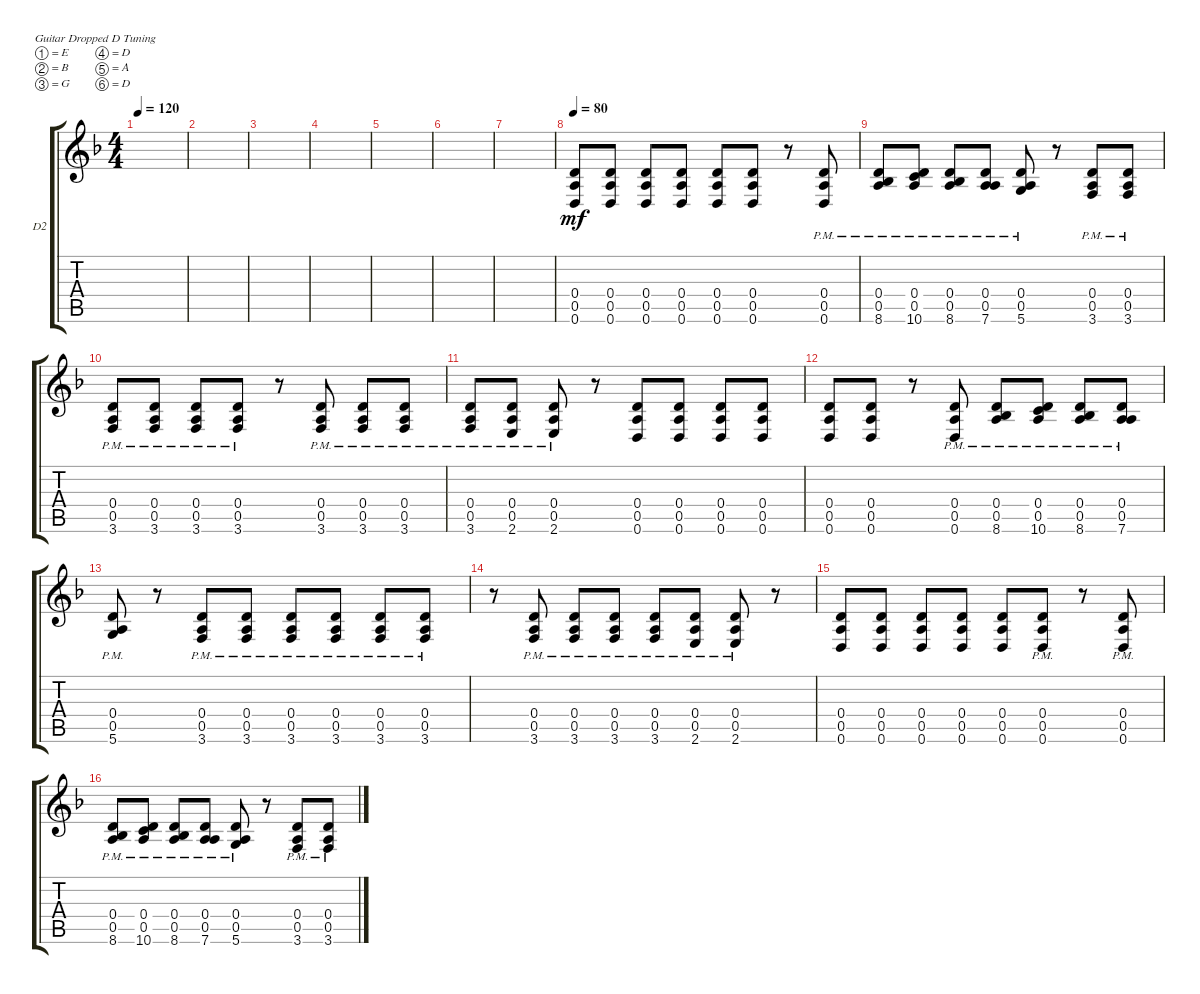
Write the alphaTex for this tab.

\defaultSystemsLayout 4
\bracketExtendMode groupsimilarinstruments
\firstSystemTrackNameOrientation horizontal
\otherSystemsTrackNameOrientation horizontal
\track ("Distortion 2" "D2") {instrument distortionguitar}
\staff {score tabs}
\tuning (E4 B3 G3 D3 A2 D2)
\ts (4 4)
\tempo 120
\clef g2
\ks f
|
|
|
|
|
|
|
\tempo 80
(0.5 0.4 0.6).8{dy mf} (0.4 0.5 0.6).8 (0.5 0.4 0.6).8 (0.4 0.5 0.6).8 (0.5 0.4 0.6).8 (0.4 0.5 0.6).8 r.8 (0.5 0.4{pm} 0.6).8 |
(0.5 8.6 0.4{pm}).8 (0.5 0.4{pm} 10.6).8 (8.6 0.5 0.4{pm}).8 (0.5 0.4{pm} 7.6).8 (5.6 0.5 0.4{pm}).8 r.8 (3.6 0.5 0.4{pm}).8 (3.6 0.4{pm} 0.5).8 |
(3.6 0.5 0.4{pm}).8 (3.6 0.4{pm} 0.5).8 (3.6 0.5 0.4{pm}).8 (3.6 0.4{pm} 0.5).8 r.8 (3.6 0.5 0.4{pm}).8 (3.6 0.4{pm} 0.5).8 (3.6 0.5 0.4{pm}).8 |
(3.6 0.4{pm} 0.5).8 (2.6 0.5 0.4{pm}).8 (2.6 0.5 0.4{pm}).8 r.8 (0.5 0.4 0.6).8 (0.4 0.5 0.6).8 (0.5 0.4 0.6).8 (0.4 0.5 0.6).8 |
(0.5 0.4 0.6).8 (0.4 0.5 0.6).8 r.8 (0.5 0.4{pm} 0.6).8 (0.5 8.6 0.4{pm}).8 (0.5 0.4{pm} 10.6).8 (8.6 0.5 0.4{pm}).8 (0.5 0.4{pm} 7.6).8 |
(5.6 0.5 0.4{pm}).8 r.8 (3.6 0.4{pm} 0.5).8 (3.6 0.5 0.4{pm}).8 (3.6 0.4{pm} 0.5).8 (3.6 0.5 0.4{pm}).8 (3.6 0.4{pm} 0.5).8 (3.6 0.5 0.4{pm}).8 |
r.8 (3.6 0.4{pm} 0.5).8 (3.6 0.5 0.4{pm}).8 (3.6 0.4{pm} 0.5).8 (3.6 0.5 0.4{pm}).8 (2.6 0.5 0.4{pm}).8 (2.6 0.4 0.5{pm}).8 r.8 |
(0.5 0.4 0.6).8 (0.4 0.5 0.6).8 (0.5 0.4 0.6).8 (0.4 0.5 0.6).8 (0.4 0.5 0.6).8 (0.5 0.4{pm} 0.6).8 r.8 (0.5 0.4{pm} 0.6).8 |
(0.5 8.6 0.4{pm}).8 (0.5 0.4{pm} 10.6).8 (8.6 0.5 0.4{pm}).8 (0.5 0.4{pm} 7.6).8 (5.6 0.5 0.4{pm}).8 r.8 (3.6 0.4{pm} 0.5).8 (3.6 0.5 0.4{pm}).8
